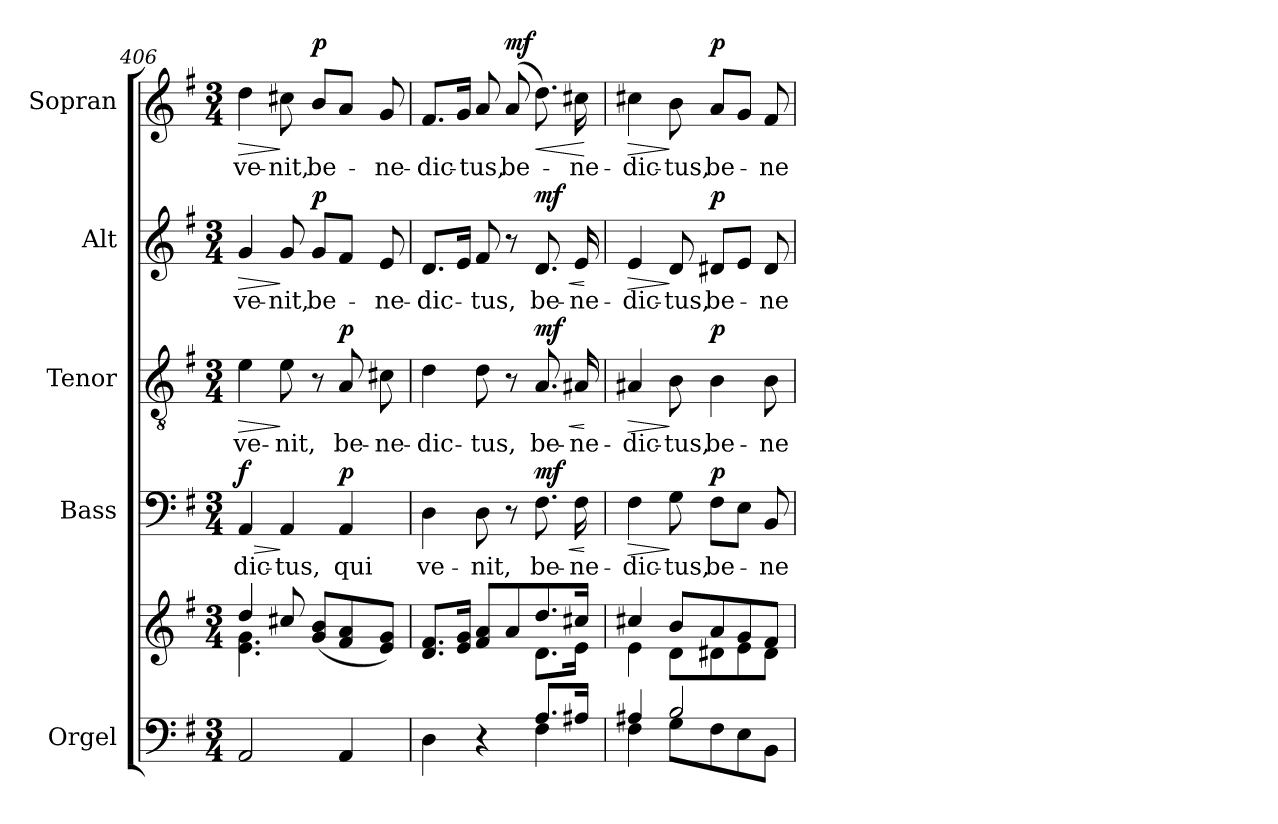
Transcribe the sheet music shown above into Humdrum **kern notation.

**kern	**kern	**kern	**text	**dynam	**kern	**text	**dynam	**kern	**text	**dynam	**kern	**text	**dynam
*part5	*part5	*part4	*part4	*part4	*part3	*part3	*part3	*part2	*part2	*part2	*part1	*part1	*part1
*staff6	*staff5	*staff4	*staff4	*staff4	*staff3	*staff3	*staff3	*staff2	*staff2	*staff2	*staff1	*staff1	*staff1
*I"Orgel	*	*I"Bass	*	*	*I"Tenor	*	*	*I"Alt	*	*	*I"Sopran	*	*
*I'Org.	*	*I'B.	*	*	*I'T.	*	*	*I'A.	*	*	*I'S.	*	*
*clefF4	*clefG2	*clefF4	*	*	*clefGv2	*	*	*clefG2	*	*	*clefG2	*	*
*k[f#]	*k[f#]	*k[f#]	*	*	*k[f#]	*	*	*k[f#]	*	*	*k[f#]	*	*
*G:	*G:	*G:	*	*	*G:	*	*	*G:	*	*	*G:	*	*
*M3/4	*M3/4	*M3/4	*	*	*M3/4	*	*	*M3/4	*	*	*M3/4	*	*
=406	=406	=406	=406	=406	=406	=406	=406	=406	=406	=406	=406	=406	=406
*	*^	*	*	*	*	*	*	*	*	*	*	*	*
!	!	!	!	!LO:LY:b	!LO:HP:b	!	!LO:LY:b	!LO:HP:b	!	!LO:LY:b	!LO:HP:b	!	!LO:LY:b	!LO:HP:b
!	!	!	!	!	!LO:DY:n=1:a	!	!	!	!	!	!	!	!	!
2AA/	4dd/	4.e\ 4.g\	4AA/	-dic-	> f	4e\	ve-	>	4g/	ve-	>	4dd\	ve-	>
!	!	!	!	!LO:LY:b	!	!	!LO:LY:b	!	!	!LO:LY:b	!	!	!LO:LY:b	!
.	8cc#X/	.	4AA/	-tus,	]	8e\	-nit,	]	8g/	-nit,	]	8cc#X\	-nit,	]
!	!	!	!	!	!	!	!	!	!	!LO:LY:b	!LO:DY:a	!	!LO:LY:b	!LO:DY:a
.	(<8g/ 8b/L	4.ryy	.	.	.	8r	.	.	8g/L	be-	p	8b/L	be-	p
!	!	!	!	!LO:LY:b	!LO:DY:n=2:a	!	!LO:LY:b	!LO:DY:a	!	!	!	!	!	!
4AA/	8f#/ 8a/	.	4AA/	qui	p	8A/	be-	p	8f#/J	.	.	8a/J	.	.
!	!	!	!	!	!	!	!LO:LY:b	!	!	!LO:LY:b	!	!	!LO:LY:b	!
.	8e/ 8g/J)	.	.	.	.	8c#X\	-ne-	.	8e/	-ne-	.	8g/	-ne-	.
=407	=407	=407	=407	=407	=407	=407	=407	=407	=407	=407	=407	=407	=407	=407
*^	*	*	*	*	*	*	*	*	*	*	*	*	*	*
!	!	!	!	!	!LO:LY:b	!	!	!LO:LY:b	!	!	!LO:LY:b	!	!	!LO:LY:b	!
2ryy	4D\	8.d/ 8.f#/L	2ryy	4D\	ve-	.	4d\	-dic-	.	8.d/L	-dic-	.	8.f#/L	-dic-	.
.	.	16e/ 16g/Jk	.	.	.	.	.	.	.	16e/Jk	.	.	16g/Jk	.	.
!	!	!	!	!	!LO:LY:b	!	!	!LO:LY:b	!	!	!LO:LY:b	!	!	!LO:LY:b	!
.	4r	8f#/ 8a/L	.	8D\	-nit,	.	8d\	-tus,	.	8f#/	-tus,	.	8a/	-tus,	.
!	!	!	!	!	!	!	!	!	!	!	!	!	!	!LO:LY:b	!LO:DY:a
.	.	8a/	.	8r	.	.	8r	.	.	8r	.	.	(8a/	be-	mf
!	!	!	!	!	!LO:LY:b	!LO:HP:b	!	!LO:LY:b	!LO:HP:b	!	!LO:LY:b	!LO:HP:b	!	!	!LO:HP:b
!	!	!	!	!	!	!LO:DY:n=1:a	!	!	!LO:DY:n=1:a	!	!	!LO:DY:n=1:a	!	!	!
8.A/L	4F#\	8.dd/	8.d\L	8.F#\	be-	< mf	8.A/	be-	< mf	8.d/	be-	< mf	8.dd\)	.	<
!	!	!	!	!	!LO:LY:b	!	!	!LO:LY:b	!	!	!LO:LY:b	!	!	!LO:LY:b	!
16A#X/Jk	.	16cc#X/Jk	16e\Jk	16F#\	-ne-	.	16A#X/	-ne-	.	16e/	-ne-	.	16cc#X\	-ne-	.
*v	*v	*	*	*	*	*	*	*	*	*	*	*	*	*	*
*	*v	*v	*	*	*	*	*	*	*	*	*	*	*	*
.	.	.	.	[	.	.	[	.	.	[	.	.	[
=408	=408	=408	=408	=408	=408	=408	=408	=408	=408	=408	=408	=408	=408
*^	*^	*	*	*	*	*	*	*	*	*	*	*	*
!	!	!	!	!	!LO:LY:b	!LO:HP:b	!	!LO:LY:b	!LO:HP:b	!	!LO:LY:b	!LO:HP:b	!	!LO:LY:b	!LO:HP:b
4A#X/	4F#\	4cc#X/	4e\	4F#\	-dic-	>	4A#X/	-dic-	>	4e/	-dic-	>	4cc#X\	-dic-	>
!	!	!	!	!	!LO:LY:b	!	!	!LO:LY:b	!	!	!LO:LY:b	!	!	!LO:LY:b	!
2B/	8G\L	8b/L	8d\L	8G\	-tus,	]	8B\	-tus,	]	8d/	-tus,	]	8b\	-tus,	]
!	!	!	!	!	!LO:LY:b	!LO:DY:a	!	!LO:LY:b	!LO:DY:a	!	!LO:LY:b	!LO:DY:a	!	!LO:LY:b	!LO:DY:a
.	8F#\	8a/	8d#X\	8F#\L	be-	p	4B\	be-	p	8d#X/L	be-	p	8a/L	be-	p
.	8E\	8g/	8e\	8E\J	.	.	.	.	.	8e/J	.	.	8g/J	.	.
!	!	!	!	!	!LO:LY:b	!	!	!LO:LY:b	!	!	!LO:LY:b	!	!	!LO:LY:b	!
.	8BB\J	8f#/J	8d#\J	8BB/	-ne-	.	8B\	-ne-	.	8d#/	-ne-	.	8f#/	-ne-	.
*v	*v	*	*	*	*	*	*	*	*	*	*	*	*	*	*
*	*v	*v	*	*	*	*	*	*	*	*	*	*	*	*
=	=	=	=	=	=	=	=	=	=	=	=	=	=
*-	*-	*-	*-	*-	*-	*-	*-	*-	*-	*-	*-	*-	*-
